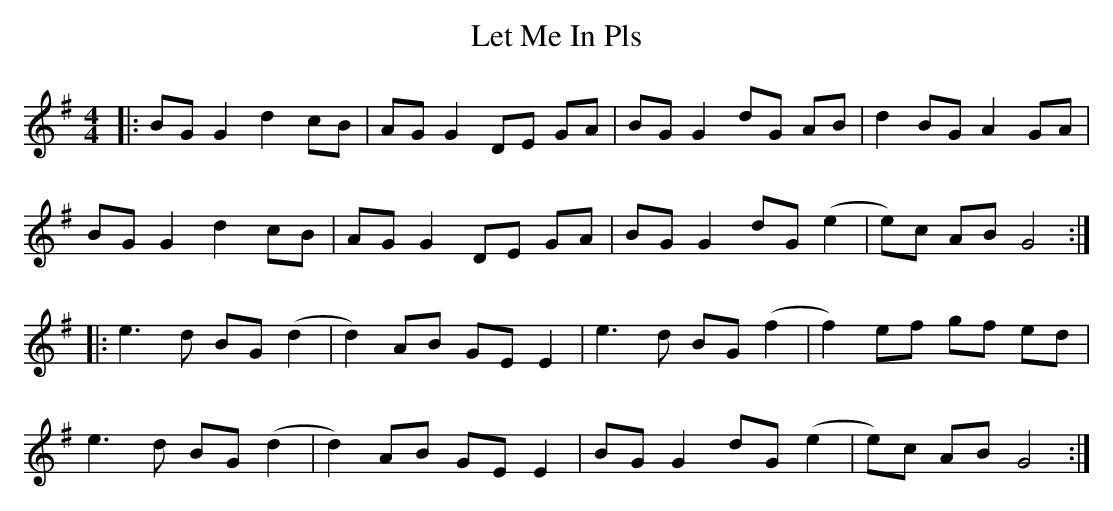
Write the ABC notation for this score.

X:1
T: Let Me In Pls
M: 4/4
L: 1/8
K: Gmaj
|:BG G2 d2 cB|AG G2DE GA|BG G2 dG AB|d2 BG A2 GA|
BG G2 d2 cB|AG G2 DE GA|BG G2 dG (e2|e)c AB G4:|
|: e3d BG (d2|d2) AB GE E2|e3d BG (f2|f2)ef gf ed|
e3d BG(d2|d2) AB GE E2|BG G2 dG(e2|e)c AB G4:|
